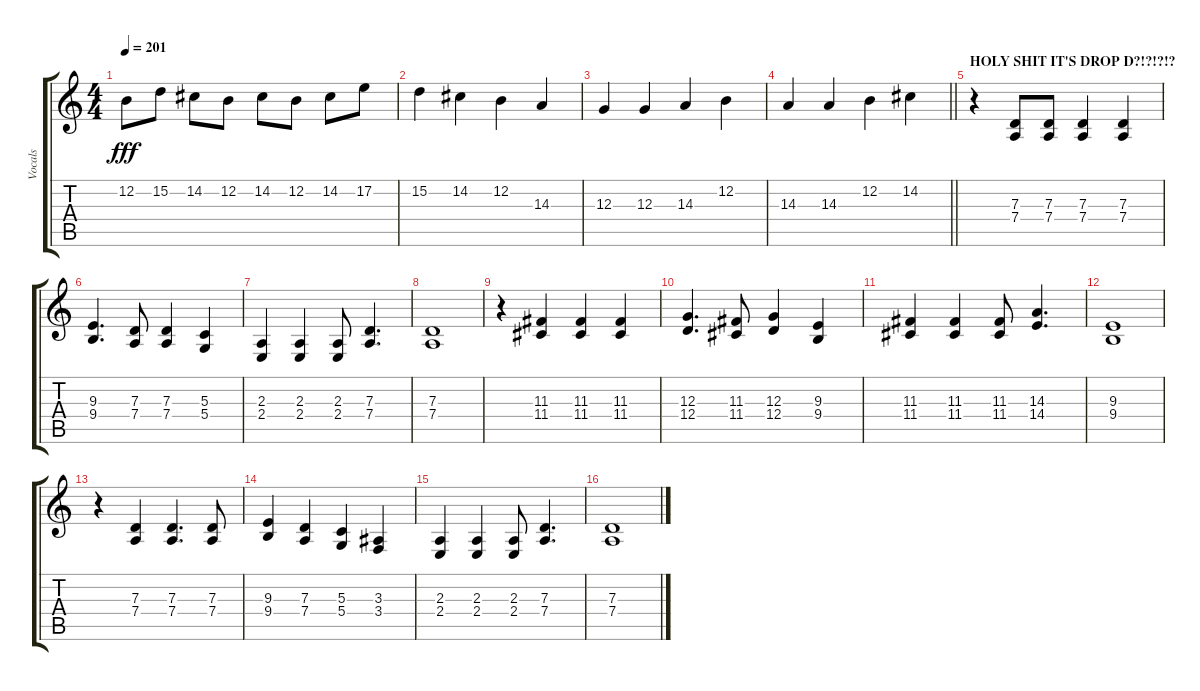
\track ("Vocals" "Vocals") {instrument altosax}
\staff {score tabs}
\tuning (E4 B3 G3 D3 A2 E2) {hide}
\ts (4 4)
\tempo 201
\clef g2
\ks c
12.2.8{dy fff} 15.2.8 14.2.8 12.2.8 14.2.8 12.2.8 14.2.8 17.2.8 |
15.2.4 14.2.4 12.2.4 14.3.4 |
12.3.4 12.3.4 14.3.4 12.2.4 |
\barLineRight lightlight
14.3.4 14.3.4 12.2.4 14.2.4 |
\section ("" "HOLY SHIT IT'S DROP D?!?!?!?")
r.4 (7.3 7.4).8 (7.3 7.4).8 (7.3 7.4).4 (7.3 7.4).4 |
(9.3 9.4).4{d} (7.3 7.4).8 (7.3 7.4).4 (5.3 5.4).4 |
(2.3 2.4).4 (2.3 2.4).4 (2.3 2.4).8 (7.3 7.4).4{d} |
(7.3 7.4).1 |
r.4 (11.3 11.4).4 (11.3 11.4).4 (11.3 11.4).4 |
(12.3 12.4).4{d} (11.3 11.4).8 (12.3 12.4).4 (9.3 9.4).4 |
(11.3 11.4).4 (11.3 11.4).4 (11.3 11.4).8 (14.3 14.4).4{d} |
(9.3 9.4).1 |
r.4 (7.3 7.4).4 (7.3 7.4).4{d} (7.3 7.4).8 |
(9.3 9.4).4 (7.3 7.4).4 (5.3 5.4).4 (3.3 3.4).4 |
(2.3 2.4).4 (2.3 2.4).4 (2.3 2.4).8 (7.3 7.4).4{d} |
(7.3 7.4).1
